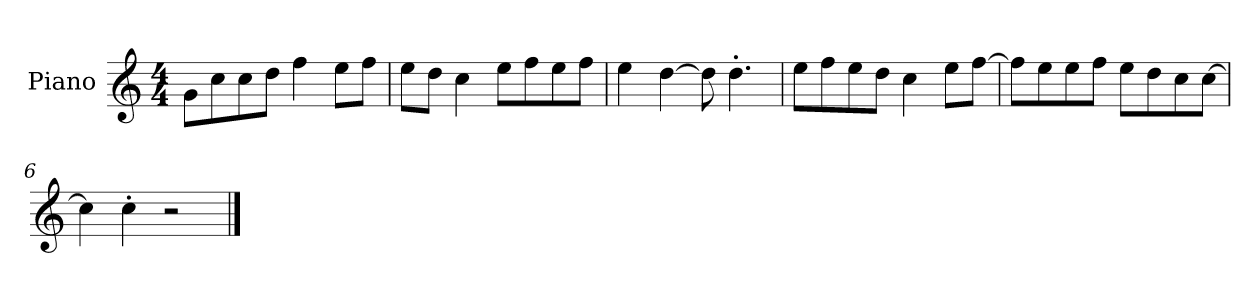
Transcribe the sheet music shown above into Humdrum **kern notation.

**kern
*part1
*staff1
*I"Piano
*I'P-no
*clefG2
*k[]
*M4/4
*MM90
=1
8g\L
8cc\
8cc\
8dd\J
4ff\
8ee\L
8ff\J
=2
8ee\L
8dd\J
4cc\
8ee\L
8ff\
8ee\
8ff\J
=3
4ee\
[4dd\
8dd\]
4.dd'\
=4
8ee\L
8ff\
8ee\
8dd\J
4cc\
8ee\L
[8ff\J
=5
8ff\L]
8ee\
8ee\
8ff\J
8ee\L
8dd\
8cc\
[8cc\J
=6
4cc\]
4cc'\
2r
==
*-
